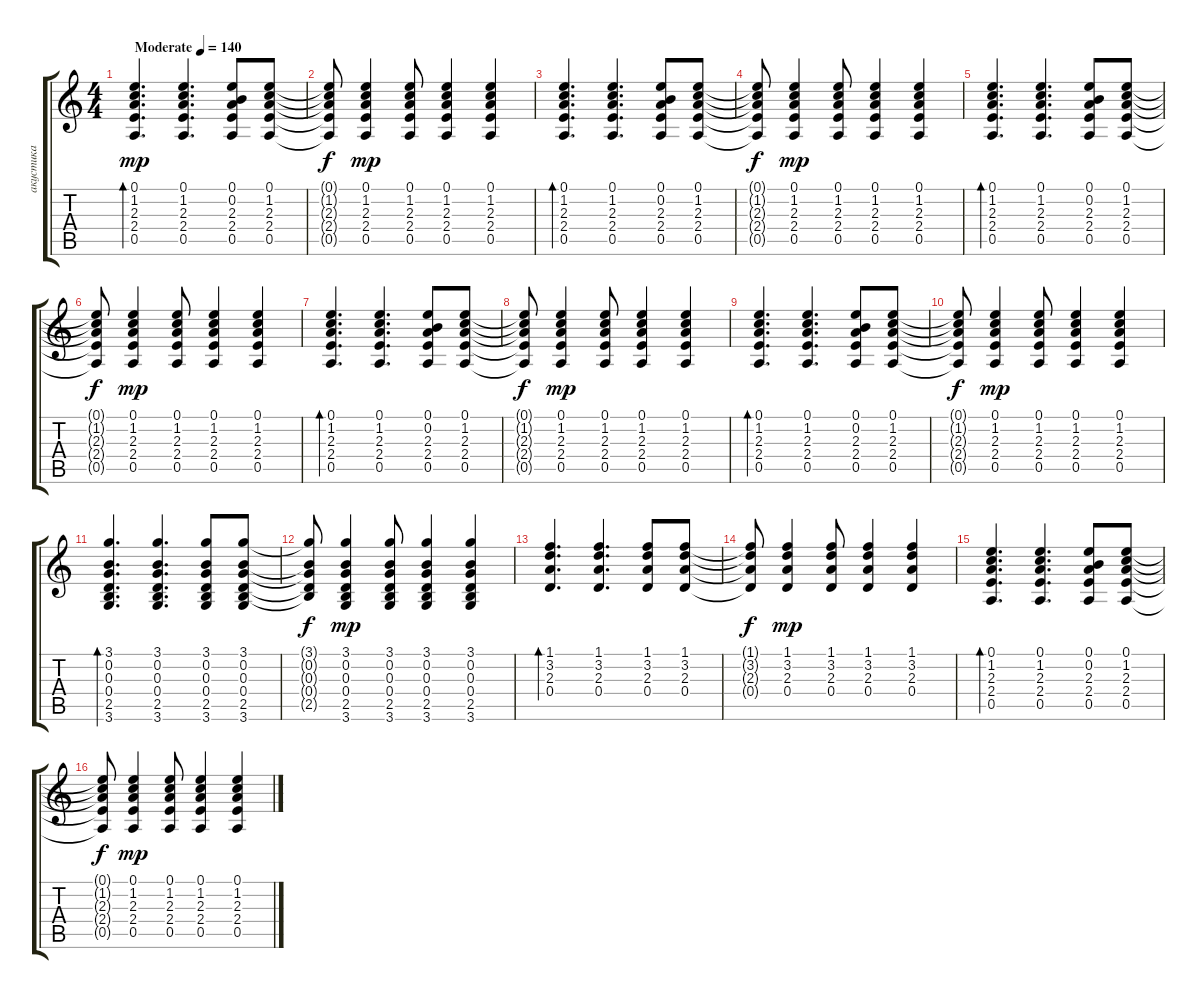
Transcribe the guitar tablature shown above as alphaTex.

\track ("акустика" "акустика") {instrument acousticguitarsteel}
\staff {score tabs}
\tuning (E4 B3 G3 D3 A2 E2) {hide}
\ts (4 4)
\tempo (140 "Moderate")
\clef g2
\ks c
(0.1 1.2 2.3 2.4 0.5).4{d bd 60 dy mp instrument acousticguitarsteel} (0.1 1.2 2.3 2.4 0.5).4{d} (0.1 0.2 2.3 2.4 0.5).8 (0.1 1.2 2.3 2.4 0.5).8 |
(0.1{t} 1.2{t} 2.3{t} 2.4{t} 0.5{t}).8{dy f} (0.1 1.2 2.3 2.4 0.5).4{dy mp} (0.1 1.2 2.3 2.4 0.5).8 (0.1 1.2 2.3 2.4 0.5).4 (0.1 1.2 2.3 2.4 0.5).4 |
(0.1 1.2 2.3 2.4 0.5).4{d bd 60} (0.1 1.2 2.3 2.4 0.5).4{d} (0.1 0.2 2.3 2.4 0.5).8 (0.1 1.2 2.3 2.4 0.5).8 |
(0.1{t} 1.2{t} 2.3{t} 2.4{t} 0.5{t}).8{dy f} (0.1 1.2 2.3 2.4 0.5).4{dy mp} (0.1 1.2 2.3 2.4 0.5).8 (0.1 1.2 2.3 2.4 0.5).4 (0.1 1.2 2.3 2.4 0.5).4 |
(0.1 1.2 2.3 2.4 0.5).4{d bd 60} (0.1 1.2 2.3 2.4 0.5).4{d} (0.1 0.2 2.3 2.4 0.5).8 (0.1 1.2 2.3 2.4 0.5).8 |
(0.1{t} 1.2{t} 2.3{t} 2.4{t} 0.5{t}).8{dy f} (0.1 1.2 2.3 2.4 0.5).4{dy mp} (0.1 1.2 2.3 2.4 0.5).8 (0.1 1.2 2.3 2.4 0.5).4 (0.1 1.2 2.3 2.4 0.5).4 |
(0.1 1.2 2.3 2.4 0.5).4{d bd 60} (0.1 1.2 2.3 2.4 0.5).4{d} (0.1 0.2 2.3 2.4 0.5).8 (0.1 1.2 2.3 2.4 0.5).8 |
(0.1{t} 1.2{t} 2.3{t} 2.4{t} 0.5{t}).8{dy f} (0.1 1.2 2.3 2.4 0.5).4{dy mp} (0.1 1.2 2.3 2.4 0.5).8 (0.1 1.2 2.3 2.4 0.5).4 (0.1 1.2 2.3 2.4 0.5).4 |
(0.1 1.2 2.3 2.4 0.5).4{d bd 60} (0.1 1.2 2.3 2.4 0.5).4{d} (0.1 0.2 2.3 2.4 0.5).8 (0.1 1.2 2.3 2.4 0.5).8 |
(0.1{t} 1.2{t} 2.3{t} 2.4{t} 0.5{t}).8{dy f} (0.1 1.2 2.3 2.4 0.5).4{dy mp} (0.1 1.2 2.3 2.4 0.5).8 (0.1 1.2 2.3 2.4 0.5).4 (0.1 1.2 2.3 2.4 0.5).4 |
(3.1 0.2 0.3 0.4 2.5 3.6).4{d bd 60} (3.1 0.2 0.3 0.4 2.5 3.6).4{d} (3.1 0.2 0.3 0.4 2.5 3.6).8 (3.1 0.2 0.3 0.4 2.5 3.6).8 |
(3.1{t} 0.2{t} 0.3{t} 0.4{t} 2.5{t}).8{dy f} (3.1 0.2 0.3 0.4 2.5 3.6).4{dy mp} (3.1 0.2 0.3 0.4 2.5 3.6).8 (3.1 0.2 0.3 0.4 2.5 3.6).4 (3.1 0.2 0.3 0.4 2.5 3.6).4 |
(1.1 3.2 2.3 0.4).4{d bd 60} (1.1 3.2 2.3 0.4).4{d} (1.1 3.2 2.3 0.4).8 (1.1 3.2 2.3 0.4).8 |
(1.1{t} 3.2{t} 2.3{t} 0.4{t}).8{dy f} (1.1 3.2 2.3 0.4).4{dy mp} (1.1 3.2 2.3 0.4).8 (1.1 3.2 2.3 0.4).4 (1.1 3.2 2.3 0.4).4 |
(0.1 1.2 2.3 2.4 0.5).4{d bd 60} (0.1 1.2 2.3 2.4 0.5).4{d} (0.1 0.2 2.3 2.4 0.5).8 (0.1 1.2 2.3 2.4 0.5).8 |
(0.1{t} 1.2{t} 2.3{t} 2.4{t} 0.5{t}).8{dy f} (0.1 1.2 2.3 2.4 0.5).4{dy mp} (0.1 1.2 2.3 2.4 0.5).8 (0.1 1.2 2.3 2.4 0.5).4 (0.1 1.2 2.3 2.4 0.5).4
